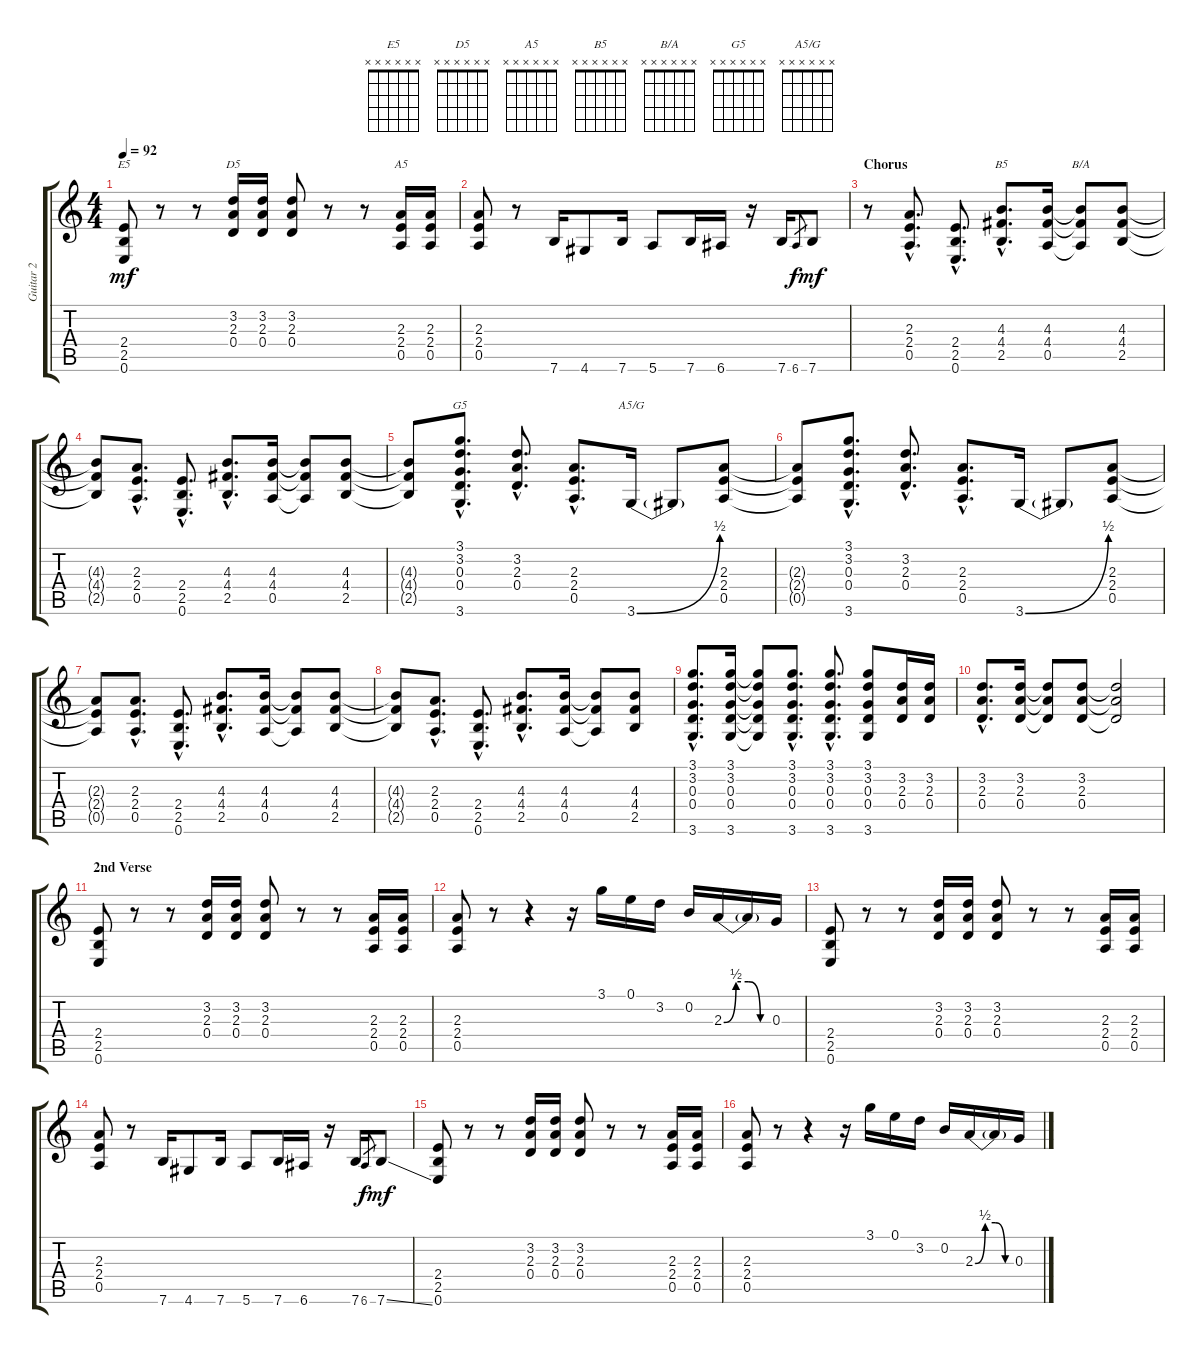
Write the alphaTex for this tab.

\track ("Guitar 2" "Guitar 2") {instrument overdrivenguitar}
\staff {score tabs}
\tuning (E4 B3 G3 D3 A2 E2) {hide}
\chord ("E5" x x x x x x) {firstfret 0}
\chord ("D5" x x x x x x) {firstfret 0}
\chord ("A5" x x x x x x) {firstfret 0}
\chord ("B5" x x x x x x) {firstfret 0}
\chord ("B/A" x x x x x x) {firstfret 0}
\chord ("G5" x x x x x x) {firstfret 0}
\chord ("A5/G" x x x x x x) {firstfret 0}
\ts (4 4)
\tempo 92
\clef g2
\ks c
(2.4 2.5 0.6).8{ch "E5" dy mf} r.8 r.8 (3.2 2.3 0.4).16{ch "D5"} (3.2 2.3 0.4).16 (3.2 2.3 0.4).8 r.8 r.8 (2.3 2.4 0.5).16{ch "A5"} (2.3 2.4 0.5).16 |
(2.3 2.4 0.5).8 r.8 7.6.16 4.6.8 7.6.16 5.6.8 7.6.16 6.6.16 r.16 7.6.16 6.6.8{gr dy f} 7.6.8{dy mf} |
\section ("" "Chorus")
r.8 (2.3{hac} 2.4{hac} 0.5{hac}).8{d} (2.4{hac} 2.5{hac} 0.6{hac}).8{d} (4.3{hac} 4.4{hac} 2.5{hac}).8{d ch "B5"} (4.3 4.4 0.5).16 (4.3{t} 4.4{t} 0.5{t}).8{ch "B/A"} (4.3 4.4 2.5).8 |
(4.3{t} 4.4{t} 2.5{t}).8 (2.3{hac} 2.4{hac} 0.5{hac}).8{d} (2.4{hac} 2.5{hac} 0.6{hac}).8{d} (4.3{hac} 4.4{hac} 2.5{hac}).8{d} (4.3 4.4 0.5).16 (4.3{t} 4.4{t} 0.5{t}).8 (4.3 4.4 2.5).8 |
(4.3{t} 4.4{t} 2.5{t}).8 (3.1{hac} 3.2{hac} 0.3{hac} 0.4{hac} 3.6{hac}).8{d ch "G5"} (3.2{hac} 2.3{hac} 0.4{hac}).8{d} (2.3{hac} 2.4{hac} 0.5{hac}).8{d} 3.6{be (bend 0 0 60 2)}.16{ch "A5/G"} 3.6{t}.8 (2.3 2.4 0.5).8 |
(2.3{t} 2.4{t} 0.5{t}).8 (3.1{hac} 3.2{hac} 0.3{hac} 0.4{hac} 3.6{hac}).8{d} (3.2{hac} 2.3{hac} 0.4{hac}).8{d} (2.3{hac} 2.4{hac} 0.5{hac}).8{d} 3.6{be (bend 0 0 60 2)}.16 3.6{t}.8 (2.3 2.4 0.5).8 |
(2.3{t} 2.4{t} 0.5{t}).8 (2.3{hac} 2.4{hac} 0.5{hac}).8{d} (2.4{hac} 2.5{hac} 0.6{hac}).8{d} (4.3{hac} 4.4{hac} 2.5{hac}).8{d} (4.3 4.4 0.5).16 (4.3{t} 4.4{t} 0.5{t}).8 (4.3 4.4 2.5).8 |
(4.3{t} 4.4{t} 2.5{t}).8 (2.3{hac} 2.4{hac} 0.5{hac}).8{d} (2.4{hac} 2.5{hac} 0.6{hac}).8{d} (4.3{hac} 4.4{hac} 2.5{hac}).8{d} (4.3 4.4 0.5).16 (4.3{t} 4.4{t} 0.5{t}).8 (4.3 4.4 2.5).8 |
(3.1{hac} 3.2{hac} 0.3{hac} 0.4{hac} 3.6{hac}).8{d} (3.1 3.2 0.3 0.4 3.6).16 (3.1{t} 3.2{t} 0.3{t} 0.4{t} 3.6{t}).8 (3.1{hac} 3.2{hac} 0.3{hac} 0.4{hac} 3.6{hac}).8{d} (3.1{hac} 3.2{hac} 0.3{hac} 0.4{hac} 3.6{hac}).8{d} (3.1 3.2 0.3 0.4 3.6).8 (3.2 2.3 0.4).16 (3.2 2.3 0.4).16 |
(3.2{hac} 2.3{hac} 0.4{hac}).8{d} (3.2 2.3 0.4).16 (3.2{t} 2.3{t} 0.4{t}).8 (3.2 2.3 0.4).8 (3.2{t} 2.3{t} 0.4{t}).2 |
\section ("" "2nd Verse")
(2.4 2.5 0.6).8 r.8 r.8 (3.2 2.3 0.4).16 (3.2 2.3 0.4).16 (3.2 2.3 0.4).8 r.8 r.8 (2.3 2.4 0.5).16 (2.3 2.4 0.5).16 |
(2.3 2.4 0.5).8 r.8 r.4 r.16 3.1.16 0.1.16 3.2.16 0.2.16 2.3{be (custom 0 0 15 2 30 2 45 0 60 0)}.16 2.3{t}.16 0.3.16 |
(2.4 2.5 0.6).8 r.8 r.8 (3.2 2.3 0.4).16 (3.2 2.3 0.4).16 (3.2 2.3 0.4).8 r.8 r.8 (2.3 2.4 0.5).16 (2.3 2.4 0.5).16 |
(2.3 2.4 0.5).8 r.8 7.6.16 4.6.8 7.6.16 5.6.8 7.6.16 6.6.16 r.16 7.6.16 6.6.8{gr dy f} 7.6{ss}.8{dy mf} |
(2.4 2.5 0.6).8 r.8 r.8 (3.2 2.3 0.4).16 (3.2 2.3 0.4).16 (3.2 2.3 0.4).8 r.8 r.8 (2.3 2.4 0.5).16 (2.3 2.4 0.5).16 |
(2.3 2.4 0.5).8 r.8 r.4 r.16 3.1.16 0.1.16 3.2.16 0.2.16 2.3{be (custom 0 0 15 2 30 2 45 0 60 0)}.16 2.3{t}.16 0.3.16
